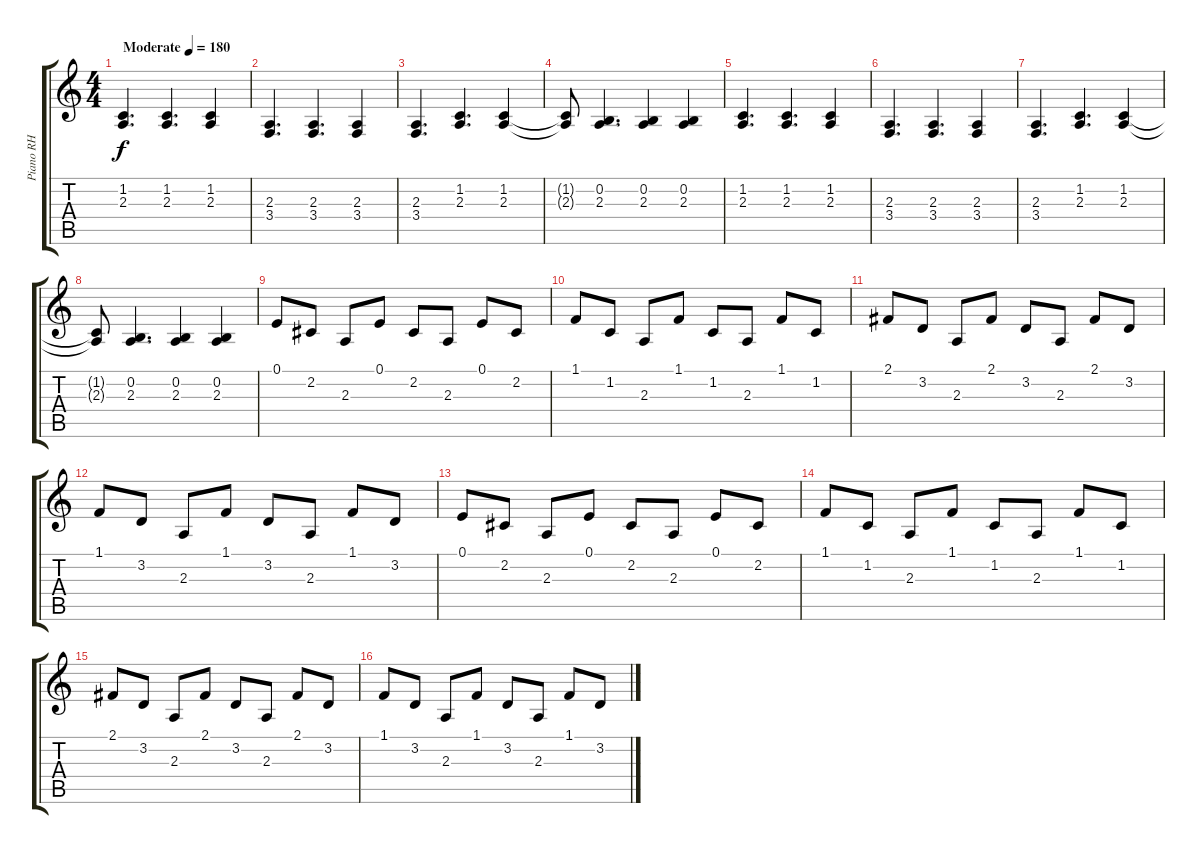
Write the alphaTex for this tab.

\track ("Piano RH" "Piano RH") {instrument acousticgrandpiano}
\staff {score tabs}
\tuning (E4 B3 G3 D3 A2 E2) {hide}
\ts (4 4)
\tempo (180 "Moderate")
\clef g2
\ks c
(1.2 2.3).4{d dy f instrument acousticgrandpiano} (1.2 2.3).4{d} (1.2 2.3).4 |
(2.3 3.4).4{d} (2.3 3.4).4{d} (2.3 3.4).4 |
(2.3 3.4).4{d} (1.2 2.3).4{d} (1.2 2.3).4 |
(1.2{t} 2.3{t}).8 (0.2 2.3).4{d} (0.2 2.3).4 (0.2 2.3).4 |
(1.2 2.3).4{d} (1.2 2.3).4{d} (1.2 2.3).4 |
(2.3 3.4).4{d} (2.3 3.4).4{d} (2.3 3.4).4 |
(2.3 3.4).4{d} (1.2 2.3).4{d} (1.2 2.3).4 |
(1.2{t} 2.3{t}).8 (0.2 2.3).4{d} (0.2 2.3).4 (0.2 2.3).4 |
0.1.8 2.2.8 2.3.8 0.1.8 2.2.8 2.3.8 0.1.8 2.2.8 |
1.1.8 1.2.8 2.3.8 1.1.8 1.2.8 2.3.8 1.1.8 1.2.8 |
2.1.8 3.2.8 2.3.8 2.1.8 3.2.8 2.3.8 2.1.8 3.2.8 |
1.1.8 3.2.8 2.3.8 1.1.8 3.2.8 2.3.8 1.1.8 3.2.8 |
0.1.8 2.2.8 2.3.8 0.1.8 2.2.8 2.3.8 0.1.8 2.2.8 |
1.1.8 1.2.8 2.3.8 1.1.8 1.2.8 2.3.8 1.1.8 1.2.8 |
2.1.8 3.2.8 2.3.8 2.1.8 3.2.8 2.3.8 2.1.8 3.2.8 |
1.1.8 3.2.8 2.3.8 1.1.8 3.2.8 2.3.8 1.1.8 3.2.8
